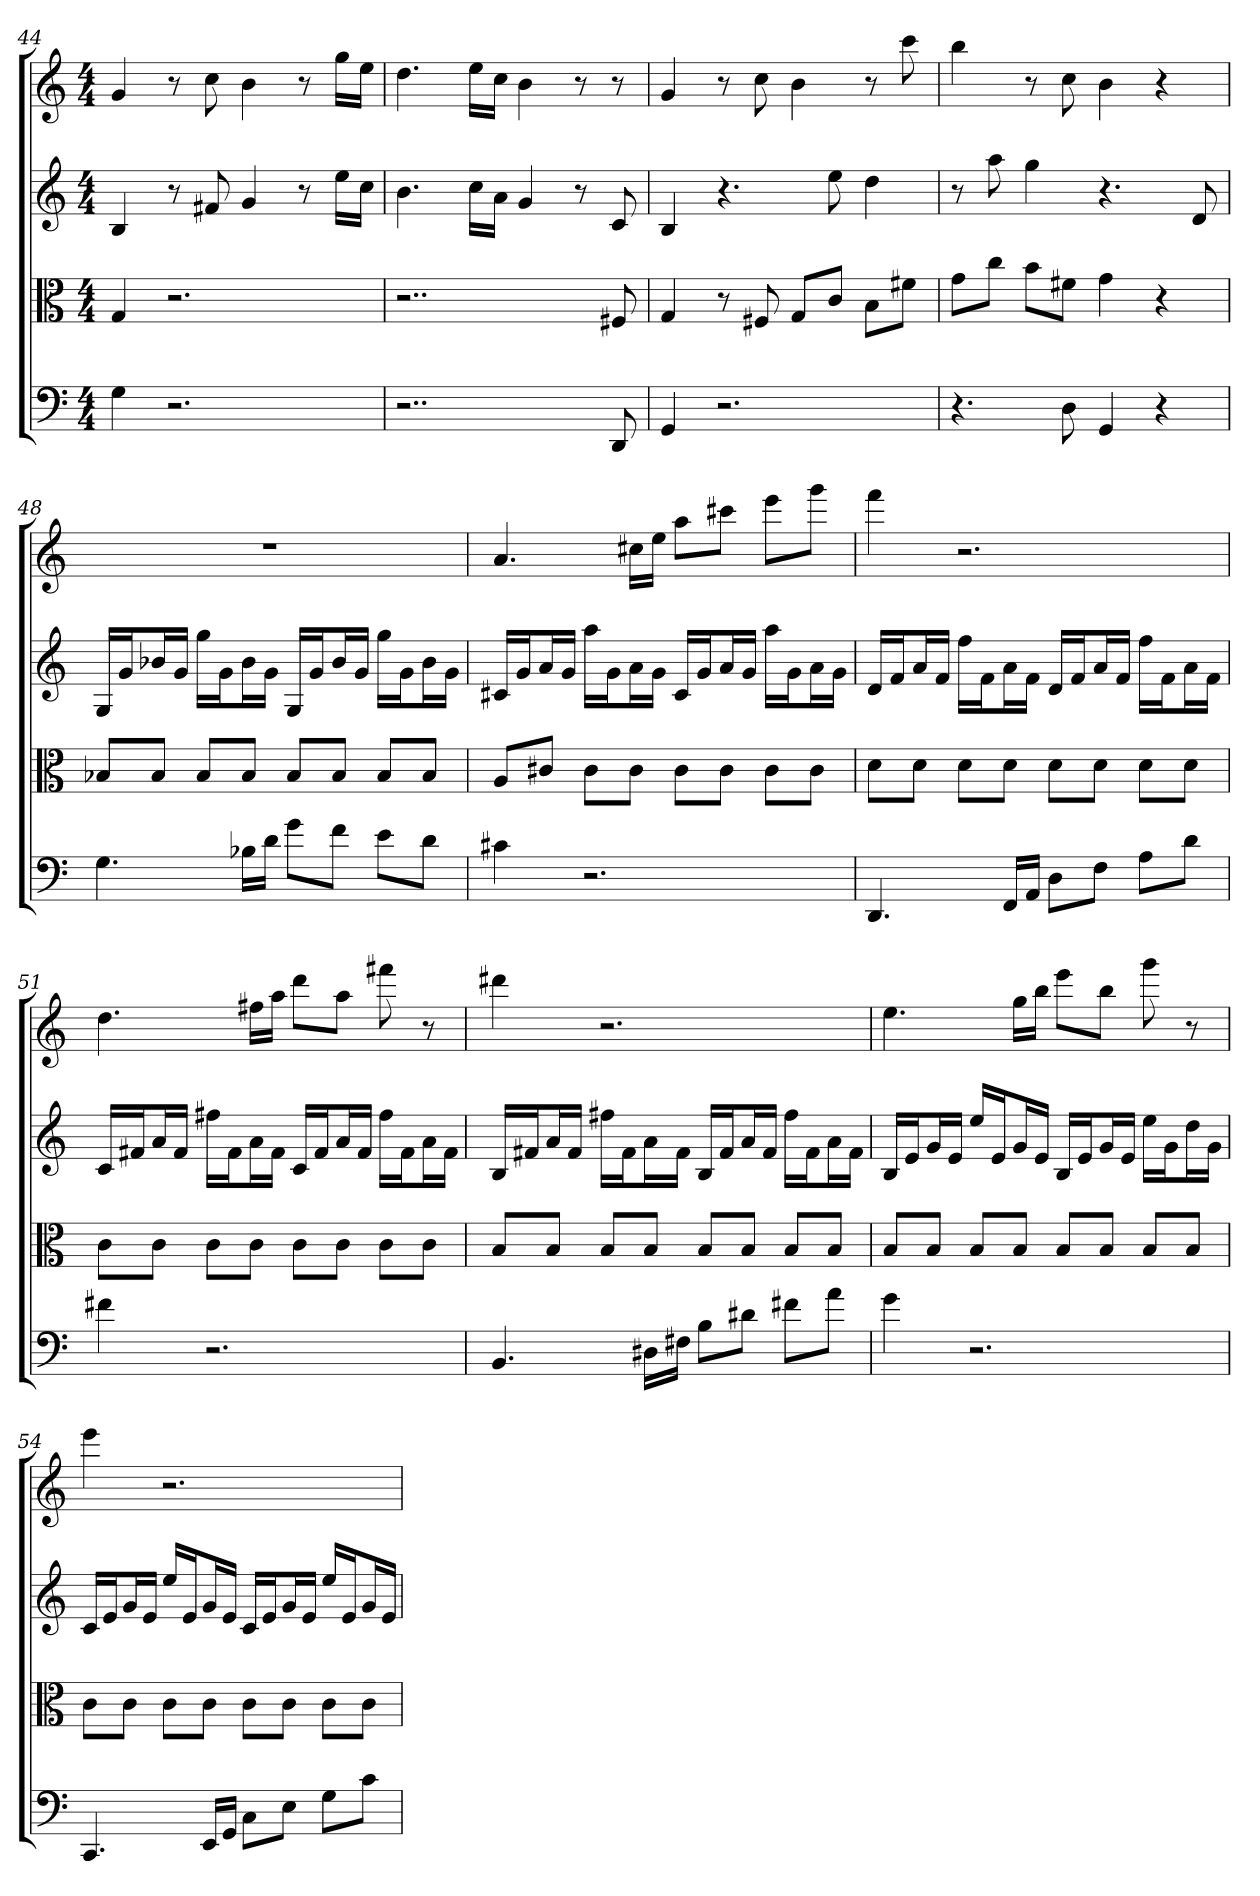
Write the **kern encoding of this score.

**kern	**kern	**kern	**kern
*part4	*part3	*part2	*part1
*staff4	*staff3	*staff2	*staff1
*clefF4	*clefC3	*clefG2	*clefG2
*k[]	*k[]	*k[]	*k[]
*C:	*C:	*C:	*C:
*M4/4	*M4/4	*M4/4	*M4/4
=44	=44	=44	=44
4G	4G	4B	4g
2.r	2.r	8r	8r
.	.	8f#X	8cc
.	.	4g	4b
.	.	8r	8r
.	.	16ee\LL	16gg\LL
.	.	16cc\JJ	16ee\JJ
=45	=45	=45	=45
2..r	2..r	4.b	4.dd
.	.	16cc\LL	16ee\LL
.	.	16a\JJ	16cc\JJ
.	.	4g	4b
.	.	8r	8r
8DD	8F#X	8c	8r
=46	=46	=46	=46
4GG	4G	4B	4g
2.r	8r	4.r	8r
.	8F#X	.	8cc
.	8G/L	.	4b
.	8c/J	8ee	.
.	8B\L	4dd	8r
.	8f#X\J	.	8ccc
=47	=47	=47	=47
4.r	8g\L	8r	4bb
.	8cc\J	8aa	.
.	8b\L	4gg	8r
8D	8f#X\J	.	8cc
4GG	4g	4.r	4b
4r	4r	.	4r
.	.	8d	.
=48	=48	=48	=48
4.G	8B-X/L	16G/LL	1r
.	.	16g/J	.
.	8B-/J	16b-X/L	.
.	.	16g/JJ	.
.	8B-/L	16gg\LL	.
.	.	16g\J	.
16B-X\LL	8B-/J	16b-\L	.
16d\JJ	.	16g\JJ	.
8g\L	8B-/L	16G/LL	.
.	.	16g/J	.
8f\J	8B-/J	16b-/L	.
.	.	16g/JJ	.
8e\L	8B-/L	16gg\LL	.
.	.	16g\J	.
8d\J	8B-/J	16b-\L	.
.	.	16g\JJ	.
=49	=49	=49	=49
4c#X	8A/L	16c#X/LL	4.a
.	.	16g/J	.
.	8c#X/J	16a/L	.
.	.	16g/JJ	.
2.r	8c#\L	16aa\LL	.
.	.	16g\J	.
.	8c#\J	16a\L	16cc#X\LL
.	.	16g\JJ	16ee\JJ
.	8c#\L	16c#/LL	8aa\L
.	.	16g/J	.
.	8c#\J	16a/L	8ccc#X\J
.	.	16g/JJ	.
.	8c#\L	16aa\LL	8eee\L
.	.	16g\J	.
.	8c#\J	16a\L	8ggg\J
.	.	16g\JJ	.
=50	=50	=50	=50
4.DD	8d\L	16d/LL	4fff
.	.	16f/J	.
.	8d\J	16a/L	.
.	.	16f/JJ	.
.	8d\L	16ff\LL	2.r
.	.	16f\J	.
16FF/LL	8d\J	16a\L	.
16AA/JJ	.	16f\JJ	.
8D\L	8d\L	16d/LL	.
.	.	16f/J	.
8F\J	8d\J	16a/L	.
.	.	16f/JJ	.
8A\L	8d\L	16ff\LL	.
.	.	16f\J	.
8d\J	8d\J	16a\L	.
.	.	16f\JJ	.
=51	=51	=51	=51
4f#X	8c\L	16c/LL	4.dd
.	.	16f#X/J	.
.	8c\J	16a/L	.
.	.	16f#/JJ	.
2.r	8c\L	16ff#X\LL	.
.	.	16f#\J	.
.	8c\J	16a\L	16ff#X\LL
.	.	16f#\JJ	16aa\JJ
.	8c\L	16c/LL	8ddd\L
.	.	16f#/J	.
.	8c\J	16a/L	8aa\J
.	.	16f#/JJ	.
.	8c\L	16ff#\LL	8fff#X
.	.	16f#\J	.
.	8c\J	16a\L	8r
.	.	16f#\JJ	.
=52	=52	=52	=52
4.BB	8B/L	16B/LL	4ddd#X
.	.	16f#X/J	.
.	8B/J	16a/L	.
.	.	16f#/JJ	.
.	8B/L	16ff#X\LL	2.r
.	.	16f#\J	.
16D#X\LL	8B/J	16a\L	.
16F#X\JJ	.	16f#\JJ	.
8B\L	8B/L	16B/LL	.
.	.	16f#/J	.
8d#X\J	8B/J	16a/L	.
.	.	16f#/JJ	.
8f#X\L	8B/L	16ff#\LL	.
.	.	16f#\J	.
8a\J	8B/J	16a\L	.
.	.	16f#\JJ	.
=53	=53	=53	=53
4g	8B/L	16B/LL	4.ee
.	.	16e/J	.
.	8B/J	16g/L	.
.	.	16e/JJ	.
2.r	8B/L	16ee/LL	.
.	.	16e/J	.
.	8B/J	16g/L	16gg\LL
.	.	16e/JJ	16bb\JJ
.	8B/L	16B/LL	8eee\L
.	.	16e/J	.
.	8B/J	16g/L	8bb\J
.	.	16e/JJ	.
.	8B/L	16ee\LL	8ggg
.	.	16g\J	.
.	8B/J	16dd\L	8r
.	.	16g\JJ	.
=54	=54	=54	=54
4.CC	8c\L	16c/LL	4eee
.	.	16e/J	.
.	8c\J	16g/L	.
.	.	16e/JJ	.
.	8c\L	16ee/LL	2.r
.	.	16e/J	.
16EE/LL	8c\J	16g/L	.
16GG/JJ	.	16e/JJ	.
8C\L	8c\L	16c/LL	.
.	.	16e/J	.
8E\J	8c\J	16g/L	.
.	.	16e/JJ	.
8G\L	8c\L	16ee/LL	.
.	.	16e/J	.
8c\J	8c\J	16g/L	.
.	.	16e/JJ	.
=	=	=	=
*-	*-	*-	*-
